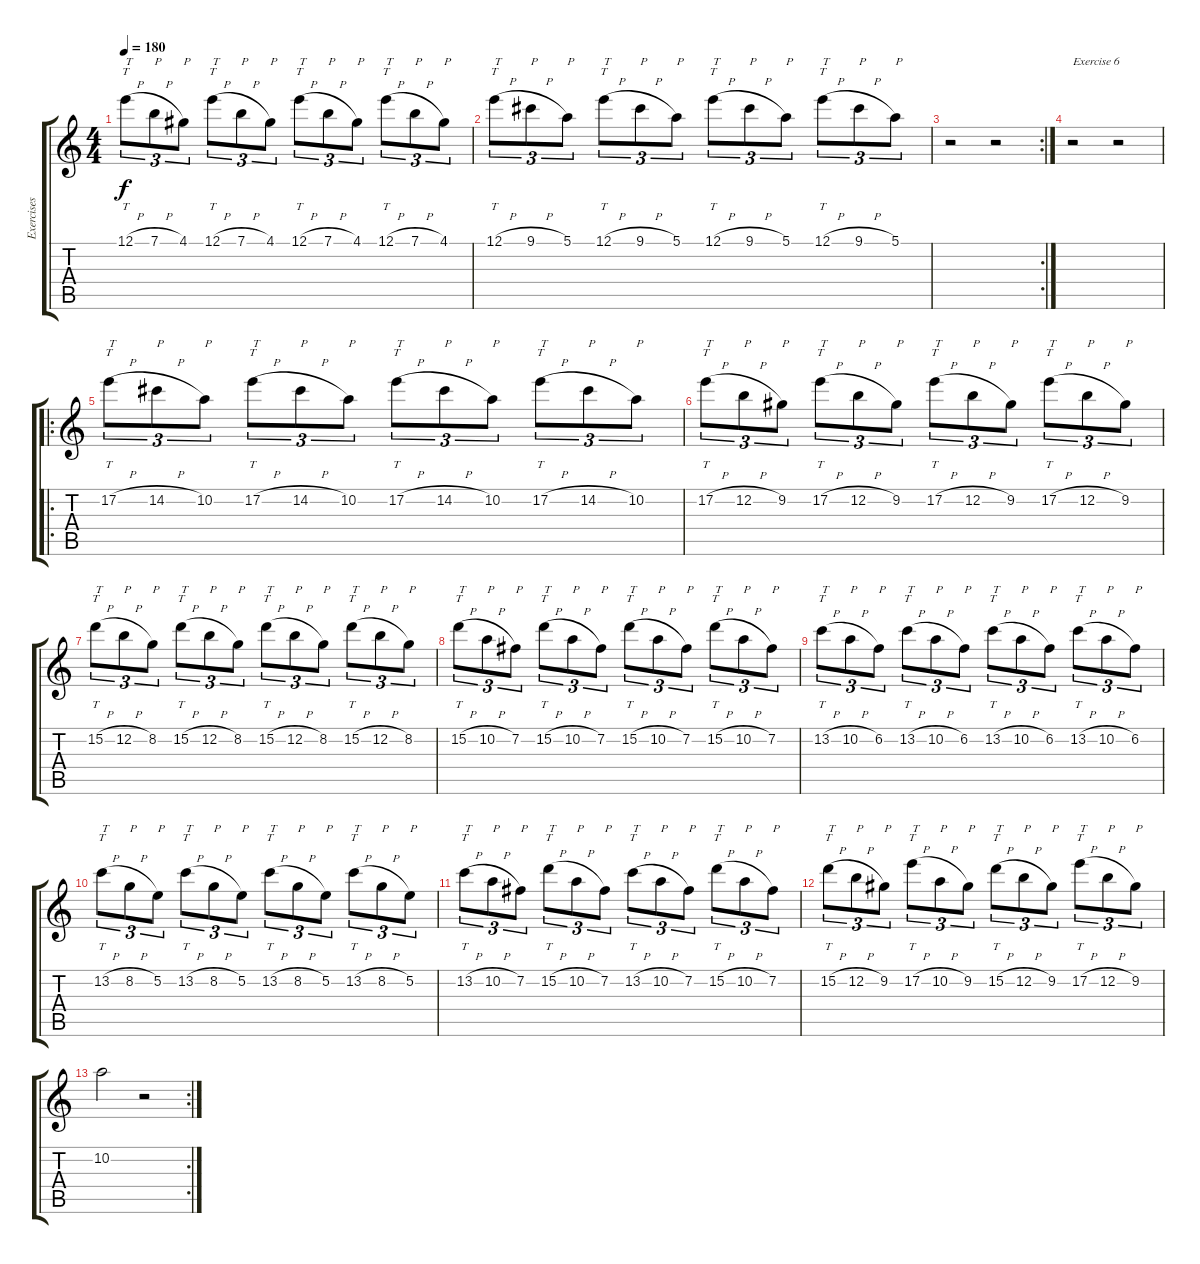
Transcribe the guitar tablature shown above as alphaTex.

\track ("Exercises" "Exercises") {instrument distortionguitar}
\staff {score tabs}
\tuning (E4 B3 G3 D3 A2 E2) {hide}
\ts (4 4)
\tempo 180
\clef g2
\ks c
12.1{h}.8{tt tu (3 2) txt "T" dy f} 7.1{h}.8{tu (3 2) txt "P"} 4.1.8{tu (3 2) txt "P"} 12.1{h}.8{tt tu (3 2) txt "T"} 7.1{h}.8{tu (3 2) txt "P"} 4.1.8{tu (3 2) txt "P"} 12.1{h}.8{tt tu (3 2) txt "T"} 7.1{h}.8{tu (3 2) txt "P"} 4.1.8{tu (3 2) txt "P"} 12.1{h}.8{tt tu (3 2) txt "T"} 7.1{h}.8{tu (3 2) txt "P"} 4.1.8{tu (3 2) txt "P"} |
12.1{h}.8{tt tu (3 2) txt "T"} 9.1{h}.8{tu (3 2) txt "P"} 5.1.8{tu (3 2) txt "P"} 12.1{h}.8{tt tu (3 2) txt "T"} 9.1{h}.8{tu (3 2) txt "P"} 5.1.8{tu (3 2) txt "P"} 12.1{h}.8{tt tu (3 2) txt "T"} 9.1{h}.8{tu (3 2) txt "P"} 5.1.8{tu (3 2) txt "P"} 12.1{h}.8{tt tu (3 2) txt "T"} 9.1{h}.8{tu (3 2) txt "P"} 5.1.8{tu (3 2) txt "P"} |
\rc 2
r.2 r.2 |
r.2{txt "Exercise 6"} r.2 |
\ro
17.2{h}.8{tt tu (3 2) txt "T"} 14.2{h}.8{tu (3 2) txt "P"} 10.2.8{tu (3 2) txt "P"} 17.2{h}.8{tt tu (3 2) txt "T"} 14.2{h}.8{tu (3 2) txt "P"} 10.2.8{tu (3 2) txt "P"} 17.2{h}.8{tt tu (3 2) txt "T"} 14.2{h}.8{tu (3 2) txt "P"} 10.2.8{tu (3 2) txt "P"} 17.2{h}.8{tt tu (3 2) txt "T"} 14.2{h}.8{tu (3 2) txt "P"} 10.2.8{tu (3 2) txt "P"} |
17.2{h}.8{tt tu (3 2) txt "T"} 12.2{h}.8{tu (3 2) txt "P"} 9.2.8{tu (3 2) txt "P"} 17.2{h}.8{tt tu (3 2) txt "T"} 12.2{h}.8{tu (3 2) txt "P"} 9.2.8{tu (3 2) txt "P"} 17.2{h}.8{tt tu (3 2) txt "T"} 12.2{h}.8{tu (3 2) txt "P"} 9.2.8{tu (3 2) txt "P"} 17.2{h}.8{tt tu (3 2) txt "T"} 12.2{h}.8{tu (3 2) txt "P"} 9.2.8{tu (3 2) txt "P"} |
15.2{h}.8{tt tu (3 2) txt "T"} 12.2{h}.8{tu (3 2) txt "P"} 8.2.8{tu (3 2) txt "P"} 15.2{h}.8{tt tu (3 2) txt "T"} 12.2{h}.8{tu (3 2) txt "P"} 8.2.8{tu (3 2) txt "P"} 15.2{h}.8{tt tu (3 2) txt "T"} 12.2{h}.8{tu (3 2) txt "P"} 8.2.8{tu (3 2) txt "P"} 15.2{h}.8{tt tu (3 2) txt "T"} 12.2{h}.8{tu (3 2) txt "P"} 8.2.8{tu (3 2) txt "P"} |
15.2{h}.8{tt tu (3 2) txt "T"} 10.2{h}.8{tu (3 2) txt "P"} 7.2.8{tu (3 2) txt "P"} 15.2{h}.8{tt tu (3 2) txt "T"} 10.2{h}.8{tu (3 2) txt "P"} 7.2.8{tu (3 2) txt "P"} 15.2{h}.8{tt tu (3 2) txt "T"} 10.2{h}.8{tu (3 2) txt "P"} 7.2.8{tu (3 2) txt "P"} 15.2{h}.8{tt tu (3 2) txt "T"} 10.2{h}.8{tu (3 2) txt "P"} 7.2.8{tu (3 2) txt "P"} |
13.2{h}.8{tt tu (3 2) txt "T"} 10.2{h}.8{tu (3 2) txt "P"} 6.2.8{tu (3 2) txt "P"} 13.2{h}.8{tt tu (3 2) txt "T"} 10.2{h}.8{tu (3 2) txt "P"} 6.2.8{tu (3 2) txt "P"} 13.2{h}.8{tt tu (3 2) txt "T"} 10.2{h}.8{tu (3 2) txt "P"} 6.2.8{tu (3 2) txt "P"} 13.2{h}.8{tt tu (3 2) txt "T"} 10.2{h}.8{tu (3 2) txt "P"} 6.2.8{tu (3 2) txt "P"} |
13.2{h}.8{tt tu (3 2) txt "T"} 8.2{h}.8{tu (3 2) txt "P"} 5.2.8{tu (3 2) txt "P"} 13.2{h}.8{tt tu (3 2) txt "T"} 8.2{h}.8{tu (3 2) txt "P"} 5.2.8{tu (3 2) txt "P"} 13.2{h}.8{tt tu (3 2) txt "T"} 8.2{h}.8{tu (3 2) txt "P"} 5.2.8{tu (3 2) txt "P"} 13.2{h}.8{tt tu (3 2) txt "T"} 8.2{h}.8{tu (3 2) txt "P"} 5.2.8{tu (3 2) txt "P"} |
13.2{h}.8{tt tu (3 2) txt "T"} 10.2{h}.8{tu (3 2) txt "P"} 7.2.8{tu (3 2) txt "P"} 15.2{h}.8{tt tu (3 2) txt "T"} 10.2{h}.8{tu (3 2) txt "P"} 7.2.8{tu (3 2) txt "P"} 13.2{h}.8{tt tu (3 2) txt "T"} 10.2{h}.8{tu (3 2) txt "P"} 7.2.8{tu (3 2) txt "P"} 15.2{h}.8{tt tu (3 2) txt "T"} 10.2{h}.8{tu (3 2) txt "P"} 7.2.8{tu (3 2) txt "P"} |
15.2{h}.8{tt tu (3 2) txt "T"} 12.2{h}.8{tu (3 2) txt "P"} 9.2.8{tu (3 2) txt "P"} 17.2{h}.8{tt tu (3 2) txt "T"} 10.2{h}.8{tu (3 2) txt "P"} 9.2.8{tu (3 2) txt "P"} 15.2{h}.8{tt tu (3 2) txt "T"} 12.2{h}.8{tu (3 2) txt "P"} 9.2.8{tu (3 2) txt "P"} 17.2{h}.8{tt tu (3 2) txt "T"} 12.2{h}.8{tu (3 2) txt "P"} 9.2.8{tu (3 2) txt "P"} |
\rc 2
10.2.2 r.2
